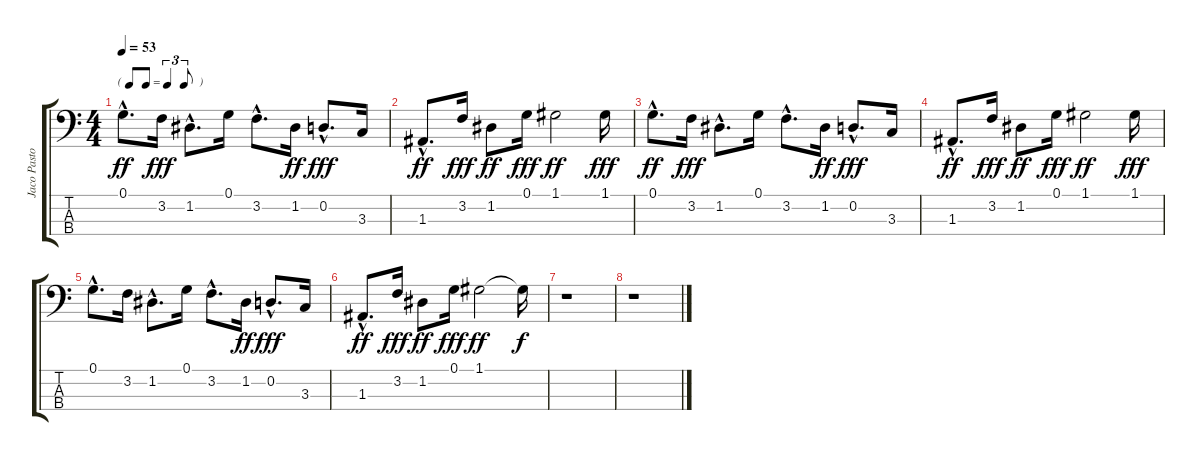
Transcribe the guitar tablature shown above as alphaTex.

\track ("Jaco Pastorius" "Jaco Pasto") {instrument fretlessbass}
\staff {score tabs}
\tuning (G2 D2 A1 E1) {hide}
\ts (4 4)
\tf triplet8th
\tempo 53
\clef f4
\ks c
0.1{hac}.8{d dy ff} 3.2.16{dy fff} 1.2{hac}.8{d} 0.1.16 3.2{hac}.8{d} 1.2.16{dy ff} 0.2{hac}.8{d dy fff} 3.3.16 |
1.3{hac}.8{d dy ff} 3.2.16{dy fff} 1.2.8{dy ff} 0.1.16{dy fff} 1.1.2{dy ff} 1.1.16{dy fff} |
0.1{hac}.8{d dy ff} 3.2.16{dy fff} 1.2{hac}.8{d} 0.1.16 3.2{hac}.8{d} 1.2.16{dy ff} 0.2{hac}.8{d dy fff} 3.3.16 |
1.3{hac}.8{d dy ff} 3.2.16{dy fff} 1.2.8{dy ff} 0.1.16{dy fff} 1.1.2{dy ff} 1.1.16{dy fff} |
0.1{hac}.8{d} 3.2.16 1.2{hac}.8{d} 0.1.16 3.2{hac}.8{d} 1.2.16{dy ff} 0.2{hac}.8{d dy fff} 3.3.16 |
1.3{hac}.8{d dy ff} 3.2.16{dy fff} 1.2.8{dy ff} 0.1.16{dy fff} 1.1.2{dy ff} 1.1{t}.16{dy f} |
r.1 |
r.1
